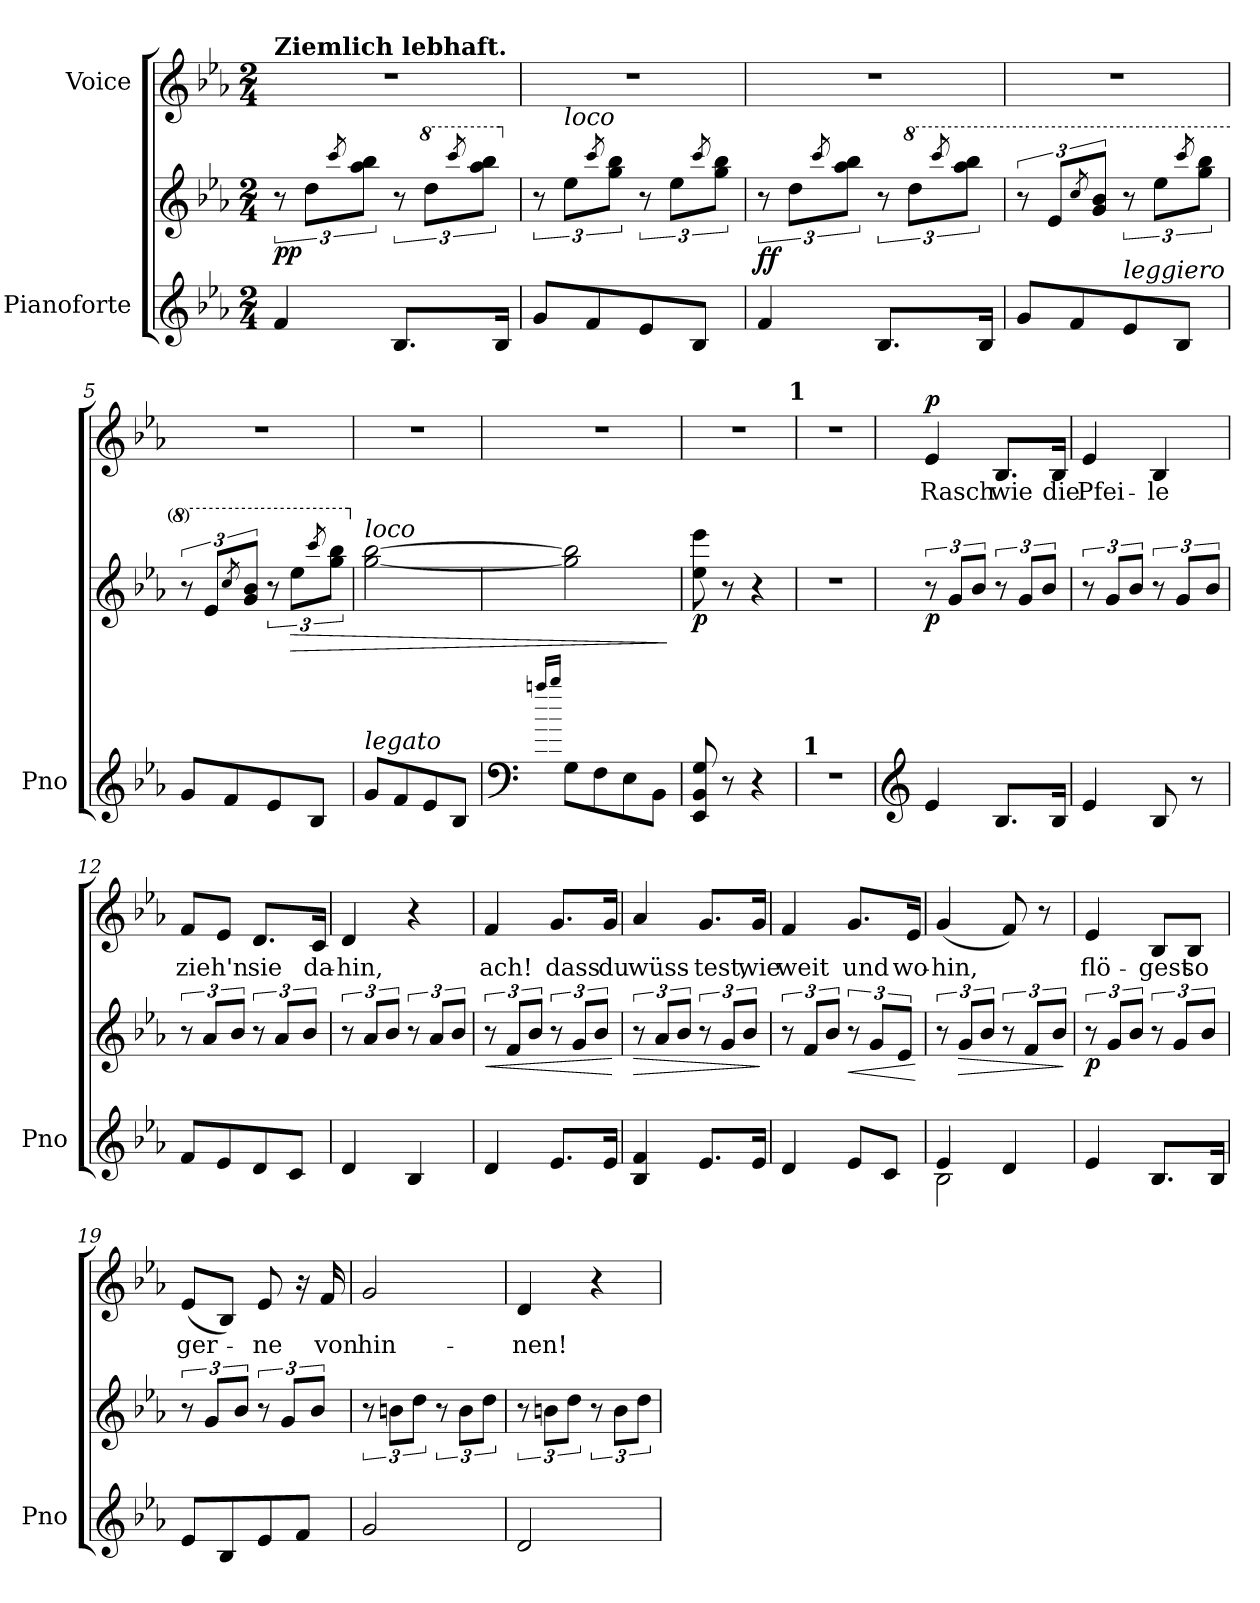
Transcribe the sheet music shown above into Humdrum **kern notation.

**kern	**kern	**dynam	**kern	**text	**dynam
*part2	*part2	*part2	*part1	*part1	*part1
*staff3	*staff2	*staff2/3	*staff1	*staff1	*staff1
*I"Pianoforte	*	*	*I"Voice	*	*
*I'Pno	*	*	*	*	*
*clefG2	*clefG2	*	*clefG2	*	*
*k[b-e-a-]	*k[b-e-a-]	*	*k[b-e-a-]	*	*
*M2/4	*M2/4	*	*M2/4	*	*
=1	=1	=1	=1	=1	=1
!	!	!	!LO:TX:a:B:t=Ziemlich lebhaft.	!	!
!	!	!LO:DY:b	!	!	!
4f/	12r	pp	2r	.	.
.	12dd\L	.	.	.	.
.	8qccc/	.	.	.	.
.	12aa-\ 12bb-\J	.	.	.	.
8.B-/L	12r	.	.	.	.
*	*8va	*	*	*	*
.	12ddd\L	.	.	.	.
.	8qcccc/	.	.	.	.
.	12aaa-\ 12bbb-\J	.	.	.	.
16B-/Jk	.	.	.	.	.
=2	=2	=2	=2	=2	=2
*	*X8va	*	*	*	*
8g/L	12r	.	2r	.	.
!	!LO:TX:a:i:t=loco	!	!	!	!
.	12ee-\L	.	.	.	.
8f/	.	.	.	.	.
.	8qccc/	.	.	.	.
.	12gg\ 12bb-\J	.	.	.	.
8e-/	12r	.	.	.	.
.	12ee-\L	.	.	.	.
8B-/J	.	.	.	.	.
.	8qccc/	.	.	.	.
.	12gg\ 12bb-\J	.	.	.	.
=3	=3	=3	=3	=3	=3
!	!	!LO:DY:b	!	!	!
4f/	12r	ff	2r	.	.
.	12dd\L	.	.	.	.
.	8qccc/	.	.	.	.
.	12aa-\ 12bb-\J	.	.	.	.
8.B-/L	12r	.	.	.	.
*	*8va	*	*	*	*
.	12ddd\L	.	.	.	.
.	8qcccc/	.	.	.	.
.	12aaa-\ 12bbb-\J	.	.	.	.
16B-/Jk	.	.	.	.	.
=4	=4	=4	=4	=4	=4
8g/L	12r	.	2r	.	.
.	12ee-/L	.	.	.	.
8f/	.	.	.	.	.
.	8qccc/	.	.	.	.
.	12gg/ 12bb-/J	.	.	.	.
!LO:TX:a:i:t=leggiero	!	!	!	!	!
8e-/	12r	.	.	.	.
.	12eee-\L	.	.	.	.
8B-/J	.	.	.	.	.
.	8qcccc/	.	.	.	.
.	12ggg\ 12bbb-\J	.	.	.	.
!!LO:LB:g=z
=5	=5	=5	=5	=5	=5
8g/L	12r	.	2r	.	.
.	12ee-/L	.	.	.	.
8f/	.	.	.	.	.
.	8qccc/	.	.	.	.
.	12gg/ 12bb-/J	.	.	.	.
8e-/	12r	.	.	.	.
!	!	!LO:HP:b	!	!	!
.	12eee-\L	>	.	.	.
8B-/J	.	.	.	.	.
.	8qcccc/	.	.	.	.
.	12ggg\ 12bbb-\J	.	.	.	.
=6	=6	=6	=6	=6	=6
*	*X8va	*	*	*	*
!	!LO:TX:a:i:t=loco	!	!	!	!
!LO:TX:a:i:t=legato	!	!	!	!	!
8g/L	[2gg\ [2bb-\	.	2r	.	.
8f/	.	.	.	.	.
8e-/	.	.	.	.	.
8B-/J	.	.	.	.	.
=7	=7	=7	=7	=7	=7
*clefF4	*	*	*	*	*
16qaan/LL	.	.	.	.	.
16qbb-/JJ	.	.	.	.	.
8G\L	2gg\] 2bb-\]	.	2r	.	.
8F\	.	.	.	.	.
8E-\	.	.	.	.	.
8BB-\J	.	.	.	.	.
.	.	]	.	.	.
=8	=8	=8	=8	=8	=8
!	!	!LO:DY:b	!	!	!
8EE-/ 8BB-/ 8G/	8ee-\ 8eee-\	p	2r	.	.
8r	8r	.	.	.	.
4r	4r	.	.	.	.
!!LO:REH:place=s1:a:B:enc=none:fs=15:t=1
=9	=9	=9	=9	=9	=9
!LO:TX:a:B:t=1	!	!	!	!	!
2r	2r	.	2r	.	.
=10	=10	=10	=10	=10	=10
*clefG2	*	*	*	*	*
!	!	!LO:DY:b	!	!LO:LY:b	!LO:DY:a
4e-/	12r	p	4e-/	Rasch	p
.	12g/L	.	.	.	.
.	12b-/J	.	.	.	.
!	!	!	!	!LO:LY:b	!
8.B-/L	12r	.	8.B-/L	wie	.
.	12g/L	.	.	.	.
.	12b-/J	.	.	.	.
!	!	!	!	!LO:LY:b	!
16B-/Jk	.	.	16B-/Jk	die	.
!!LO:LB:g=z
=11	=11	=11	=11	=11	=11
!	!	!	!	!LO:LY:b	!
4e-/	12r	.	4e-/	Pfei-	.
.	12g/L	.	.	.	.
.	12b-/J	.	.	.	.
!	!	!	!	!LO:LY:b	!
8B-/	12r	.	4B-/	-le	.
.	12g/L	.	.	.	.
8r	.	.	.	.	.
.	12b-/J	.	.	.	.
=12	=12	=12	=12	=12	=12
!	!	!	!	!LO:LY:b	!
8f/L	12r	.	8f/L	zieh'n	.
.	12a-/L	.	.	.	.
8e-/	.	.	8e-/J	.	.
.	12b-/J	.	.	.	.
!	!	!	!	!LO:LY:b	!
8d/	12r	.	8.d/L	sie	.
.	12a-/L	.	.	.	.
8c/J	.	.	.	.	.
.	12b-/J	.	.	.	.
!	!	!	!	!LO:LY:b	!
.	.	.	16c/Jk	da-	.
=13	=13	=13	=13	=13	=13
!	!	!	!	!LO:LY:b	!
4d/	12r	.	4d/	-hin,	.
.	12a-/L	.	.	.	.
.	12b-/J	.	.	.	.
4B-/	12r	.	4r	.	.
.	12a-/L	.	.	.	.
.	12b-/J	.	.	.	.
=14	=14	=14	=14	=14	=14
!	!	!LO:HP:b	!	!LO:LY:b	!
4d/	12r	<	4f/	ach!	.
.	12f/L	.	.	.	.
.	12b-/J	.	.	.	.
!	!	!	!	!LO:LY:b	!
8.e-/L	12r	.	8.g/L	dass	.
.	12g/L	.	.	.	.
.	12b-/J	.	.	.	.
!	!	!	!	!LO:LY:b	!
16e-/Jk	.	.	16g/Jk	du	.
.	.	[	.	.	.
=15	=15	=15	=15	=15	=15
!	!	!LO:HP:b	!	!LO:LY:b	!
4B-/ 4f/	12r	>	4a-/	wüss-	.
.	12a-/L	.	.	.	.
.	12b-/J	.	.	.	.
!	!	!	!	!LO:LY:b	!
8.e-/L	12r	.	8.g/L	-test,	.
.	12g/L	.	.	.	.
.	12b-/J	.	.	.	.
!	!	!	!	!LO:LY:b	!
16e-/Jk	.	.	16g/Jk	wie	.
.	.	]	.	.	.
!!LO:PB:g=z
=16	=16	=16	=16	=16	=16
!	!	!	!	!LO:LY:b	!
4d/	12r	.	4f/	weit	.
.	12f/L	.	.	.	.
.	12b-/J	.	.	.	.
!	!	!LO:HP:b	!	!LO:LY:b	!
8e-/L	12r	<	8.g/L	und	.
.	12g/L	.	.	.	.
8c/J	.	.	.	.	.
.	12e-/J	.	.	.	.
!	!	!	!	!LO:LY:b	!
.	.	.	16e-/Jk	wo-	.
.	.	[	.	.	.
=17	=17	=17	=17	=17	=17
*^	*	*	*	*	*
!	!	!	!	!	!LO:LY:b	!
4e-/	2B-\	12r	.	(<4g/	-hin,	.
!	!	!	!LO:HP:b	!	!	!
.	.	12g/L	>	.	.	.
.	.	12b-/J	.	.	.	.
4d/	.	12r	.	8f/)	.	.
.	.	12f/L	.	.	.	.
.	.	.	.	8r	.	.
.	.	12b-/J	.	.	.	.
*v	*v	*	*	*	*	*
.	.	]	.	.	.
=18	=18	=18	=18	=18	=18
!	!	!LO:DY:b	!	!LO:LY:b	!
4e-/	12r	p	4e-/	flö-	.
.	12g/L	.	.	.	.
.	12b-/J	.	.	.	.
!	!	!	!	!LO:LY:b	!
8.B-/L	12r	.	8B-/L	-gest	.
.	12g/L	.	.	.	.
!	!	!	!	!LO:LY:b	!
.	.	.	8B-/J	so	.
.	12b-/J	.	.	.	.
16B-/Jk	.	.	.	.	.
=19	=19	=19	=19	=19	=19
!	!	!	!	!LO:LY:b	!
8e-/L	12r	.	(<8e-/L	ger-	.
.	12g/L	.	.	.	.
8B-/	.	.	8B-/J)	.	.
.	12b-/J	.	.	.	.
!	!	!	!	!LO:LY:b	!
8e-/	12r	.	8e-/	-ne	.
.	12g/L	.	.	.	.
8f/J	.	.	16r	.	.
.	12b-/J	.	.	.	.
!	!	!	!	!LO:LY:b	!
.	.	.	16f/	von	.
!!LO:PB:g=z
=20	=20	=20	=20	=20	=20
!	!	!	!	!LO:LY:b	!
2g/	12r	.	2g/	hin-	.
.	12bn\L	.	.	.	.
.	12dd\J	.	.	.	.
.	12r	.	.	.	.
.	12b\L	.	.	.	.
.	12dd\J	.	.	.	.
=21	=21	=21	=21	=21	=21
!	!	!	!	!LO:LY:b	!
2d/	12r	.	4d/	-nen!	.
.	12bn\L	.	.	.	.
.	12dd\J	.	.	.	.
.	12r	.	4r	.	.
.	12b\L	.	.	.	.
.	12dd\J	.	.	.	.
=	=	=	=	=	=
*-	*-	*-	*-	*-	*-
